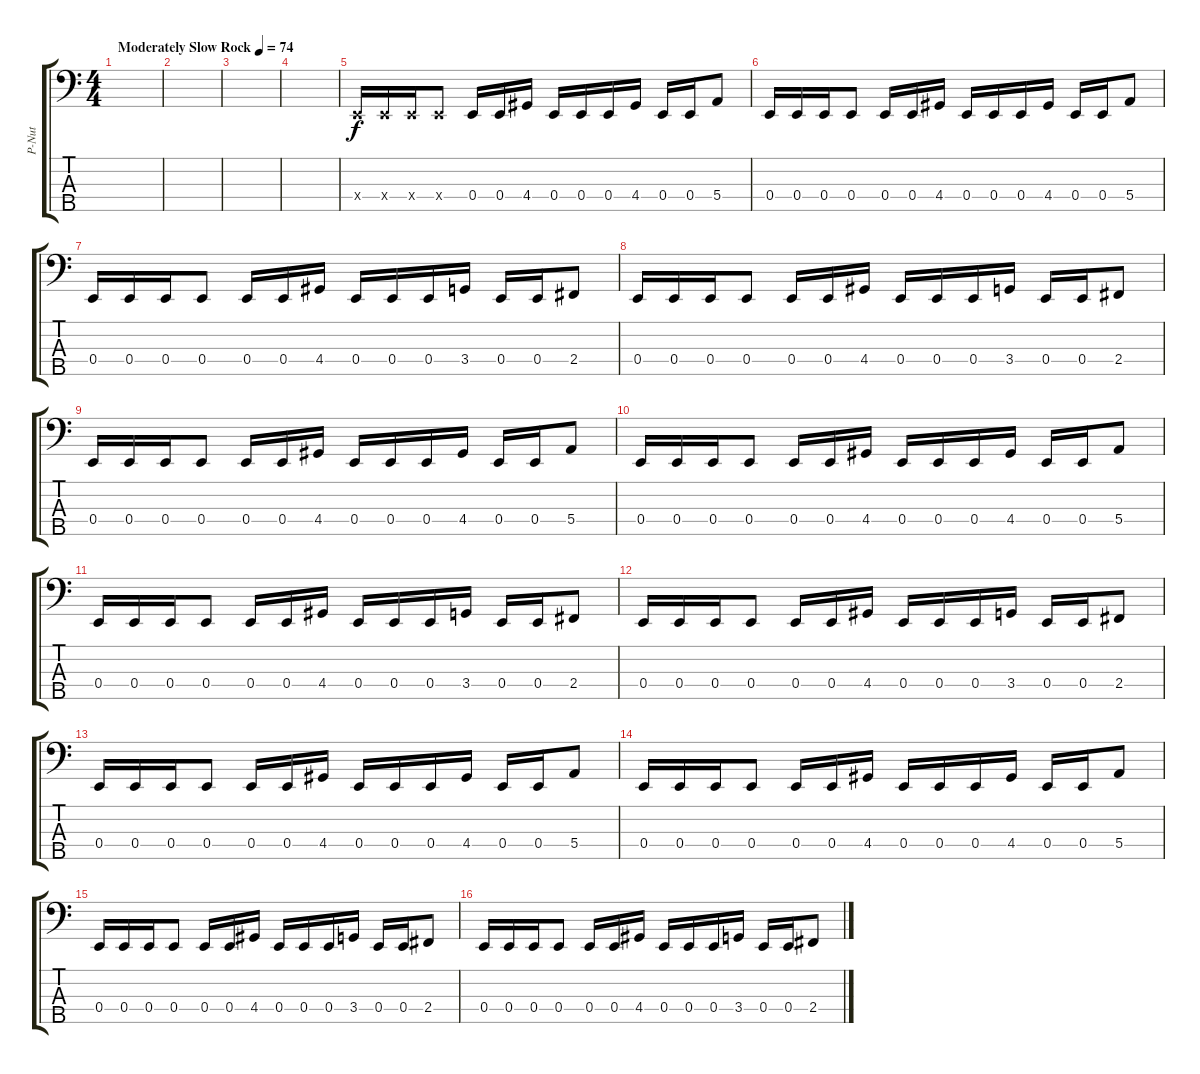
\track ("P-Nut" "P-Nut") {instrument electricbassfinger}
\staff {score tabs}
\tuning (G2 D2 A1 E1 B0) {hide}
\ts (4 4)
\tempo (74 "Moderately Slow Rock")
\clef f4
\ks c
|
|
|
|
0.4{x}.16 0.4{x}.16 0.4{x}.16 0.4{x}.8 0.4.16 0.4.16 4.4.16 0.4.16 0.4.16 0.4.16 4.4.16 0.4.16 0.4.16 5.4.8 |
0.4.16 0.4.16 0.4.16 0.4.8 0.4.16 0.4.16 4.4.16 0.4.16 0.4.16 0.4.16 4.4.16 0.4.16 0.4.16 5.4.8 |
0.4.16 0.4.16 0.4.16 0.4.8 0.4.16 0.4.16 4.4.16 0.4.16 0.4.16 0.4.16 3.4.16 0.4.16 0.4.16 2.4.8 |
0.4.16 0.4.16 0.4.16 0.4.8 0.4.16 0.4.16 4.4.16 0.4.16 0.4.16 0.4.16 3.4.16 0.4.16 0.4.16 2.4.8 |
0.4.16 0.4.16 0.4.16 0.4.8 0.4.16 0.4.16 4.4.16 0.4.16 0.4.16 0.4.16 4.4.16 0.4.16 0.4.16 5.4.8 |
0.4.16 0.4.16 0.4.16 0.4.8 0.4.16 0.4.16 4.4.16 0.4.16 0.4.16 0.4.16 4.4.16 0.4.16 0.4.16 5.4.8 |
0.4.16 0.4.16 0.4.16 0.4.8 0.4.16 0.4.16 4.4.16 0.4.16 0.4.16 0.4.16 3.4.16 0.4.16 0.4.16 2.4.8 |
0.4.16 0.4.16 0.4.16 0.4.8 0.4.16 0.4.16 4.4.16 0.4.16 0.4.16 0.4.16 3.4.16 0.4.16 0.4.16 2.4.8 |
0.4.16 0.4.16 0.4.16 0.4.8 0.4.16 0.4.16 4.4.16 0.4.16 0.4.16 0.4.16 4.4.16 0.4.16 0.4.16 5.4.8 |
0.4.16 0.4.16 0.4.16 0.4.8 0.4.16 0.4.16 4.4.16 0.4.16 0.4.16 0.4.16 4.4.16 0.4.16 0.4.16 5.4.8 |
0.4.16 0.4.16 0.4.16 0.4.8 0.4.16 0.4.16 4.4.16 0.4.16 0.4.16 0.4.16 3.4.16 0.4.16 0.4.16 2.4.8 |
0.4.16 0.4.16 0.4.16 0.4.8 0.4.16 0.4.16 4.4.16 0.4.16 0.4.16 0.4.16 3.4.16 0.4.16 0.4.16 2.4.8
